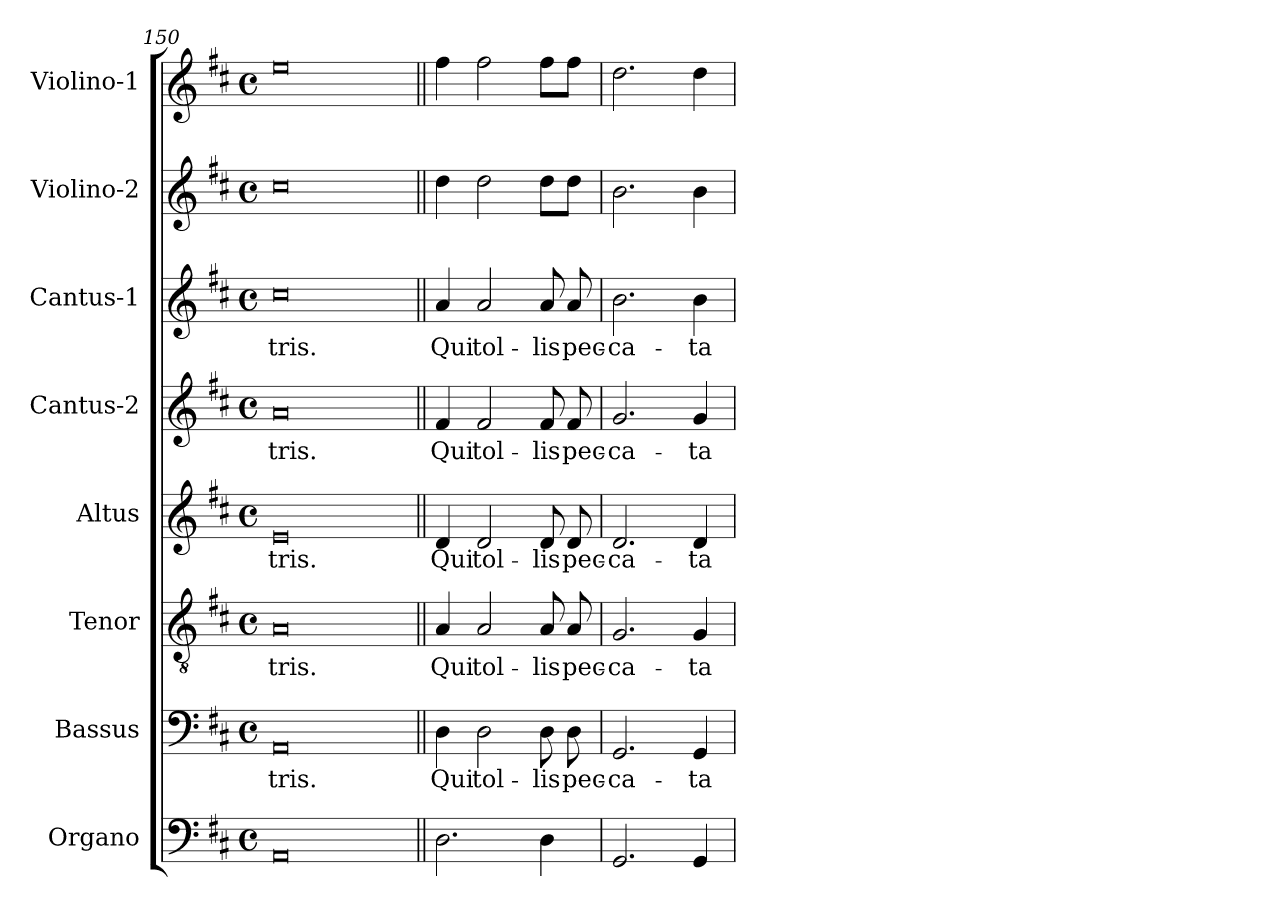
**kern	**kern	**text	**kern	**text	**kern	**text	**kern	**text	**kern	**text	**kern	**kern
*part8	*part7	*part7	*part6	*part6	*part5	*part5	*part4	*part4	*part3	*part3	*part2	*part1
*staff8	*staff7	*staff7	*staff6	*staff6	*staff5	*staff5	*staff4	*staff4	*staff3	*staff3	*staff2	*staff1
*I"Organo	*I"Bassus	*	*I"Tenor	*	*I"Altus	*	*I"Cantus-2	*	*I"Cantus-1	*	*I"Violino-2	*I"Violino-1
*I'Og	*I'B	*	*I'T	*	*I'A	*	*I'C2	*	*I'C1	*	*I'V2	*I'V1
*clefF4	*clefF4	*	*clefGv2	*	*clefG2	*	*clefG2	*	*clefG2	*	*clefG2	*clefG2
*k[f#c#]	*k[f#c#]	*	*k[f#c#]	*	*k[f#c#]	*	*k[f#c#]	*	*k[f#c#]	*	*k[f#c#]	*k[f#c#]
*D:	*D:	*	*D:	*	*D:	*	*D:	*	*D:	*	*D:	*D:
*M4/4	*M4/4	*	*M4/4	*	*M4/4	*	*M4/4	*	*M4/4	*	*M4/4	*M4/4
*met(c)	*met(c)	*	*met(c)	*	*met(c)	*	*met(c)	*	*met(c)	*	*met(c)	*met(c)
=150	=150	=150	=150	=150	=150	=150	=150	=150	=150	=150	=150	=150
!	!	!LO:LY:b	!	!	!	!	!	!	!	!	!	!
!	!	!	!	!LO:LY:b	!	!	!	!	!	!	!	!
!	!	!	!	!	!	!LO:LY:b	!	!	!	!	!	!
!	!	!	!	!	!	!	!	!LO:LY:b	!	!	!	!
!	!	!	!	!	!	!	!	!	!	!LO:LY:b	!	!
0AA	0AA	-tris.	0A	-tris.	0e	-tris.	0a	-tris.	0cc#	-tris.	0cc#	0ee
!!LO:LB:g=z
=151||	=151||	=151||	=151||	=151||	=151||	=151||	=151||	=151||	=151||	=151||	=151||	=151||
!	!	!LO:LY:b	!	!	!	!	!	!	!	!	!	!
!	!	!	!	!LO:LY:b	!	!	!	!	!	!	!	!
!	!	!	!	!	!	!LO:LY:b	!	!	!	!	!	!
!	!	!	!	!	!	!	!	!LO:LY:b	!	!	!	!
!	!	!	!	!	!	!	!	!	!	!LO:LY:b	!	!
2.D\	4D\	Qui	4A/	Qui	4d/	Qui	4f#/	Qui	4a/	Qui	4dd\	4ff#\
!	!	!LO:LY:b	!	!	!	!	!	!	!	!	!	!
!	!	!	!	!LO:LY:b	!	!	!	!	!	!	!	!
!	!	!	!	!	!	!LO:LY:b	!	!	!	!	!	!
!	!	!	!	!	!	!	!	!LO:LY:b	!	!	!	!
!	!	!	!	!	!	!	!	!	!	!LO:LY:b	!	!
.	2D\	tol-	2A/	tol-	2d/	tol-	2f#/	tol-	2a/	tol-	2dd\	2ff#\
!	!	!LO:LY:b	!	!	!	!	!	!	!	!	!	!
!	!	!	!	!LO:LY:b	!	!	!	!	!	!	!	!
!	!	!	!	!	!	!LO:LY:b	!	!	!	!	!	!
!	!	!	!	!	!	!	!	!LO:LY:b	!	!	!	!
!	!	!	!	!	!	!	!	!	!	!LO:LY:b	!	!
4D\	8D\	-lis	8A/	-lis	8d/	-lis	8f#/	-lis	8a/	-lis	8dd\L	8ff#\L
!	!	!LO:LY:b	!	!	!	!	!	!	!	!	!	!
!	!	!	!	!LO:LY:b	!	!	!	!	!	!	!	!
!	!	!	!	!	!	!LO:LY:b	!	!	!	!	!	!
!	!	!	!	!	!	!	!	!LO:LY:b	!	!	!	!
!	!	!	!	!	!	!	!	!	!	!LO:LY:b	!	!
.	8D\	pec-	8A/	pec-	8d/	pec-	8f#/	pec-	8a/	pec-	8dd\J	8ff#\J
=152	=152	=152	=152	=152	=152	=152	=152	=152	=152	=152	=152	=152
!	!	!LO:LY:b	!	!	!	!	!	!	!	!	!	!
!	!	!	!	!LO:LY:b	!	!	!	!	!	!	!	!
!	!	!	!	!	!	!LO:LY:b	!	!	!	!	!	!
!	!	!	!	!	!	!	!	!LO:LY:b	!	!	!	!
!	!	!	!	!	!	!	!	!	!	!LO:LY:b	!	!
2.GG/	2.GG/	-ca-	2.G/	-ca-	2.d/	-ca-	2.g/	-ca-	2.b\	-ca-	2.b\	2.dd\
!	!	!LO:LY:b	!	!	!	!	!	!	!	!	!	!
!	!	!	!	!LO:LY:b	!	!	!	!	!	!	!	!
!	!	!	!	!	!	!LO:LY:b	!	!	!	!	!	!
!	!	!	!	!	!	!	!	!LO:LY:b	!	!	!	!
!	!	!	!	!	!	!	!	!	!	!LO:LY:b	!	!
4GG/	4GG/	-ta	4G/	-ta	4d/	-ta	4g/	-ta	4b\	-ta	4b\	4dd\
=	=	=	=	=	=	=	=	=	=	=	=	=
*-	*-	*-	*-	*-	*-	*-	*-	*-	*-	*-	*-	*-
